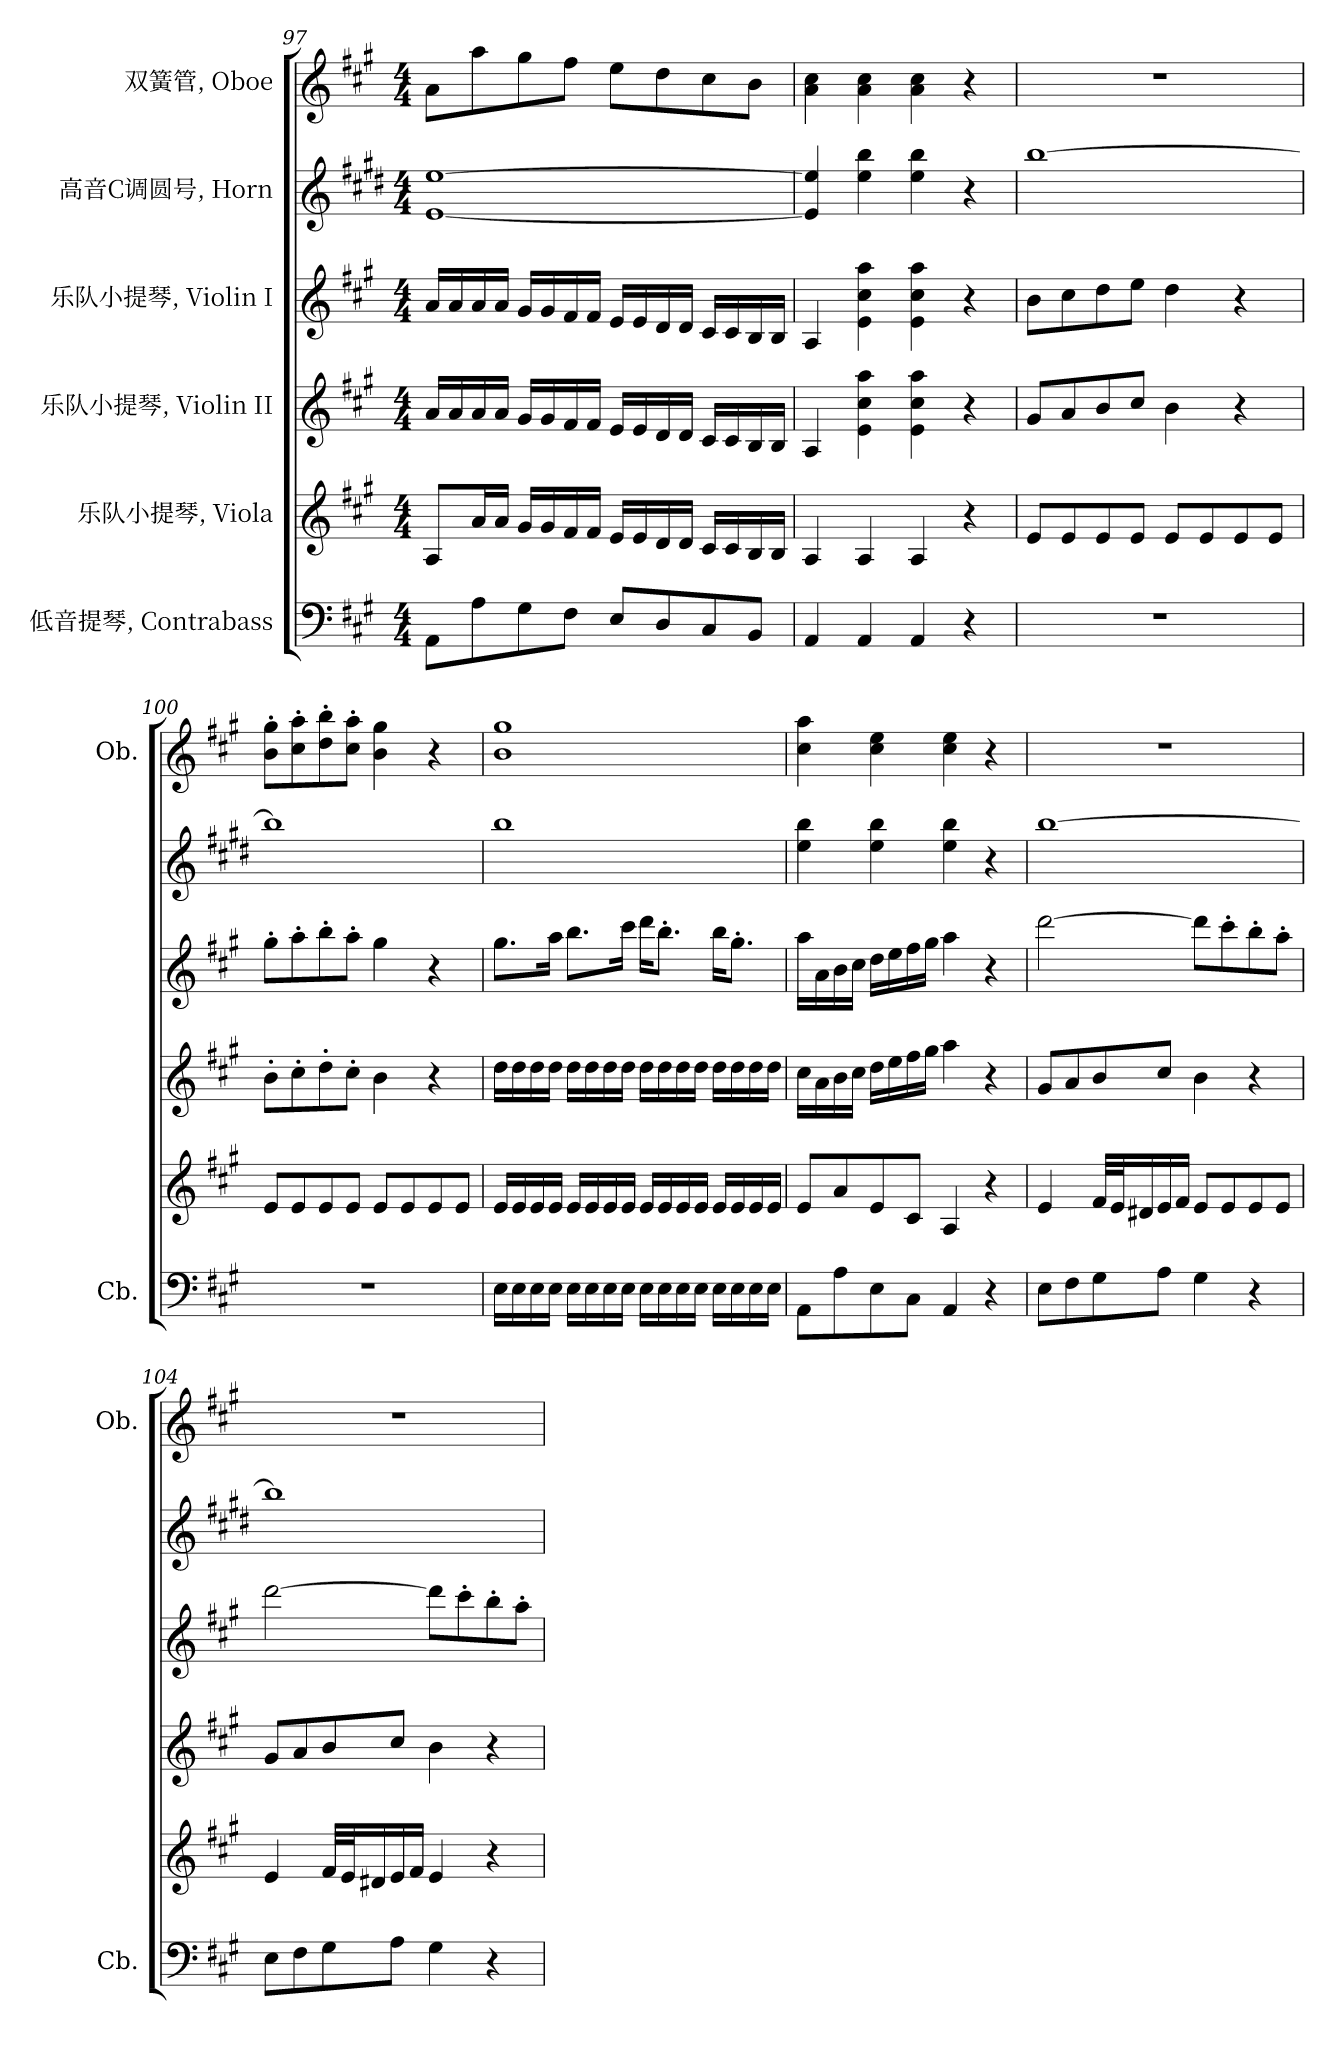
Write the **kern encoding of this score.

**kern	**kern	**kern	**kern	**kern	**kern
*part6	*part5	*part4	*part3	*part2	*part1
*staff6	*staff5	*staff4	*staff3	*staff2	*staff1
*I"低音提琴, Contrabass	*I"乐队小提琴, Viola	*I"乐队小提琴, Violin II	*I"乐队小提琴, Violin I	*I"高音C调圆号, Horn	*I"双簧管, Oboe
*I'Cb.	*	*	*	*	*I'Ob.
*clefF4	*clefG2	*clefG2	*clefG2	*clefG2	*clefG2
*ITrd7c12	*	*	*	*ITrd4c7	*
*k[f#c#g#]	*k[f#c#g#]	*k[f#c#g#]	*k[f#c#g#]	*k[f#c#g#]	*k[f#c#g#]
*M4/4	*M4/4	*M4/4	*M4/4	*M4/4	*M4/4
=97	=97	=97	=97	=97	=97
8AAA\L	8A/L	16a/LL	16a/LL	[1A [1a	8a\L
.	.	16a/	16a/	.	.
8AA\	16a/L	16a/	16a/	.	8aa\
.	16a/JJ	16a/JJ	16a/JJ	.	.
8GG#\	16g#/LL	16g#/LL	16g#/LL	.	8gg#\
.	16g#/	16g#/	16g#/	.	.
8FF#\J	16f#/	16f#/	16f#/	.	8ff#\J
.	16f#/JJ	16f#/JJ	16f#/JJ	.	.
8EE/L	16e/LL	16e/LL	16e/LL	.	8ee\L
.	16e/	16e/	16e/	.	.
8DD/	16d/	16d/	16d/	.	8dd\
.	16d/JJ	16d/JJ	16d/JJ	.	.
8CC#/	16c#/LL	16c#/LL	16c#/LL	.	8cc#\
.	16c#/	16c#/	16c#/	.	.
8BBB/J	16B/	16B/	16B/	.	8b\J
.	16B/JJ	16B/JJ	16B/JJ	.	.
=98	=98	=98	=98	=98	=98
4AAA/	4A/	4A/	4A/	4A/] 4a/]	4a\ 4cc#\
4AAA/	4A/	4e\ 4cc#\ 4aa\	4e\ 4cc#\ 4aa\	4a\ 4ee\	4a\ 4cc#\
4AAA/	4A/	4e\ 4cc#\ 4aa\	4e\ 4cc#\ 4aa\	4a\ 4ee\	4a\ 4cc#\
4r	4r	4r	4r	4r	4r
!!LO:PB:g=z
=99	=99	=99	=99	=99	=99
1r	8e/L	8g#/L	8b\L	[1ee	1r
.	8e/	8a/	8cc#\	.	.
.	8e/	8b/	8dd\	.	.
.	8e/J	8cc#/J	8ee\J	.	.
.	8e/L	4b\	4dd\	.	.
.	8e/	.	.	.	.
.	8e/	4r	4r	.	.
.	8e/J	.	.	.	.
=100	=100	=100	=100	=100	=100
1r	8e/L	8b'\L	8gg#'\L	1ee]	8b\' 8gg#\'L
.	8e/	8cc#'\	8aa'\	.	8cc#\' 8aa\'
.	8e/	8dd'\	8bb'\	.	8dd\' 8bb\'
.	8e/J	8cc#'\J	8aa'\J	.	8cc#\' 8aa\'J
.	8e/L	4b\	4gg#\	.	4b\ 4gg#\
.	8e/	.	.	.	.
.	8e/	4r	4r	.	4r
.	8e/J	.	.	.	.
=101	=101	=101	=101	=101	=101
16EE\LL	16e/LL	16dd\LL	8.gg#\L	1ee	1b 1gg#
16EE\	16e/	16dd\	.	.	.
16EE\	16e/	16dd\	.	.	.
16EE\JJ	16e/JJ	16dd\JJ	16aa\Jk	.	.
16EE\LL	16e/LL	16dd\LL	8.bb\L	.	.
16EE\	16e/	16dd\	.	.	.
16EE\	16e/	16dd\	.	.	.
16EE\JJ	16e/JJ	16dd\JJ	16ccc#\Jk	.	.
16EE\LL	16e/LL	16dd\LL	16ddd\KL	.	.
16EE\	16e/	16dd\	8.bb'\J	.	.
16EE\	16e/	16dd\	.	.	.
16EE\JJ	16e/JJ	16dd\JJ	.	.	.
16EE\LL	16e/LL	16dd\LL	16bb\KL	.	.
16EE\	16e/	16dd\	8.gg#'\J	.	.
16EE\	16e/	16dd\	.	.	.
16EE\JJ	16e/JJ	16dd\JJ	.	.	.
!!LO:LB:g=z
=102	=102	=102	=102	=102	=102
8AAA\L	8e/L	16cc#\LL	16aa\LL	4a\ 4ee\	4cc#\ 4aa\
.	.	16a\	16a\	.	.
8AA\	8a/	16b\	16b\	.	.
.	.	16cc#\JJ	16cc#\JJ	.	.
8EE\	8e/	16dd\LL	16dd\LL	4a\ 4ee\	4cc#\ 4ee\
.	.	16ee\	16ee\	.	.
8CC#\J	8c#/J	16ff#\	16ff#\	.	.
.	.	16gg#\JJ	16gg#\JJ	.	.
4AAA/	4A/	4aa\	4aa\	4a\ 4ee\	4cc#\ 4ee\
4r	4r	4r	4r	4r	4r
=103	=103	=103	=103	=103	=103
8EE\L	4e/	8g#/L	[2ddd\	[1ee	1r
8FF#\	.	8a/	.	.	.
8GG#\	32f#/LLL	8b/	.	.	.
.	32e/J	.	.	.	.
.	16d#X/	.	.	.	.
8AA\J	16e/	8cc#/J	.	.	.
.	16f#/JJ	.	.	.	.
4GG#\	8e/L	4b\	8ddd\L]	.	.
.	8e/	.	8ccc#'\	.	.
4r	8e/	4r	8bb'\	.	.
.	8e/J	.	8aa'\J	.	.
=104	=104	=104	=104	=104	=104
8EE\L	4e/	8g#/L	[2ddd\	1ee]	1r
8FF#\	.	8a/	.	.	.
8GG#\	32f#/LLL	8b/	.	.	.
.	32e/J	.	.	.	.
.	16d#X/	.	.	.	.
8AA\J	16e/	8cc#/J	.	.	.
.	16f#/JJ	.	.	.	.
4GG#\	4e/	4b\	8ddd\L]	.	.
.	.	.	8ccc#'\	.	.
4r	4r	4r	8bb'\	.	.
.	.	.	8aa'\J	.	.
=	=	=	=	=	=
*-	*-	*-	*-	*-	*-
